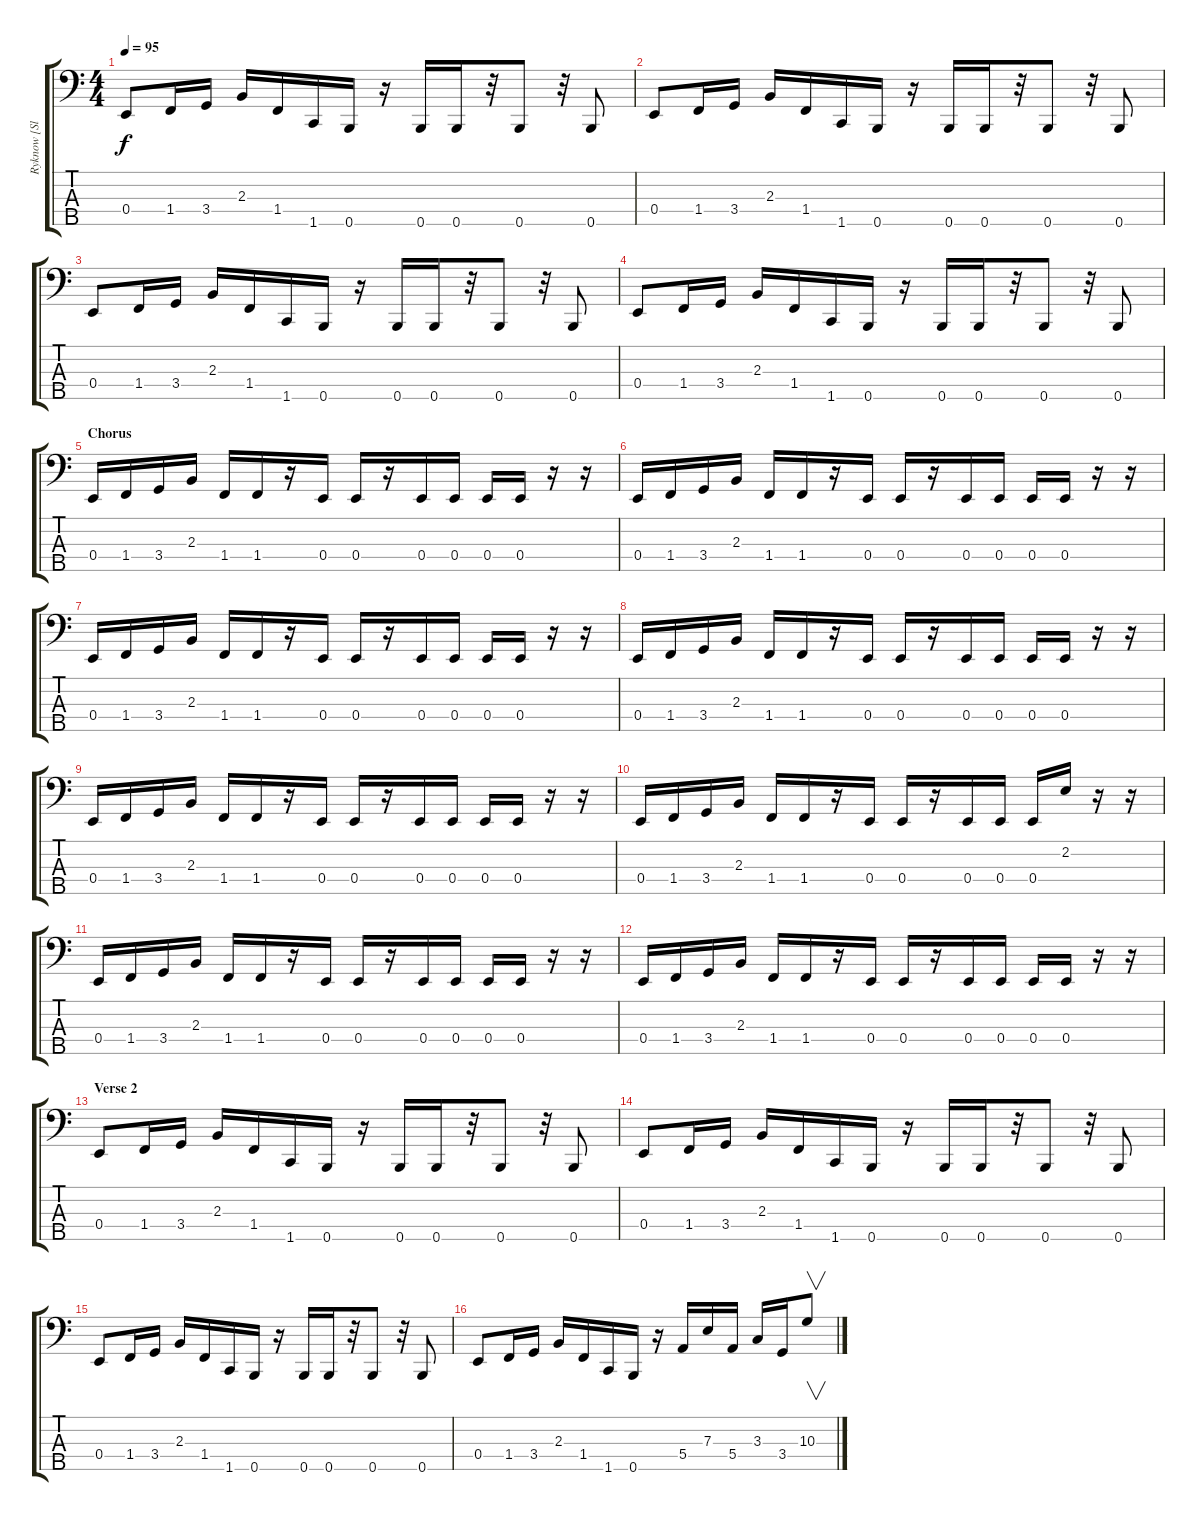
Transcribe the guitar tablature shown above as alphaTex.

\track ("Ryknow [Slap/Finger]" "Ryknow [Sl") {instrument slapbass1}
\staff {score tabs}
\tuning (G2 D2 A1 E1 B0) {hide}
\ts (4 4)
\tempo 95
\clef f4
\ks c
0.4.8{dy f volume 16 instrument fretlessbass} 1.4.16 3.4.16 2.3.16 1.4.16 1.5.16 0.5.16 r.16 0.5.16 0.5.16 r.32 0.5.8 r.32 0.5.8 |
0.4.8{volume 16 instrument fretlessbass} 1.4.16 3.4.16 2.3.16 1.4.16 1.5.16 0.5.16 r.16 0.5.16 0.5.16 r.32 0.5.8 r.32 0.5.8 |
0.4.8{volume 16 instrument fretlessbass} 1.4.16 3.4.16 2.3.16 1.4.16 1.5.16 0.5.16 r.16 0.5.16 0.5.16 r.32 0.5.8 r.32 0.5.8 |
0.4.8{volume 16 instrument fretlessbass} 1.4.16 3.4.16 2.3.16 1.4.16 1.5.16 0.5.16 r.16 0.5.16 0.5.16 r.32 0.5.8 r.32 0.5.8 |
\section ("" "Chorus")
0.4.16{volume 9 instrument slapbass1} 1.4.16 3.4.16 2.3.16 1.4.16 1.4.16 r.16 0.4.16 0.4.16 r.16 0.4.16 0.4.16 0.4.16 0.4.16 r.16 r.16 |
0.4.16{volume 9 instrument slapbass1} 1.4.16 3.4.16 2.3.16 1.4.16 1.4.16 r.16 0.4.16 0.4.16 r.16 0.4.16 0.4.16 0.4.16 0.4.16 r.16 r.16 |
0.4.16{volume 9 instrument slapbass1} 1.4.16 3.4.16 2.3.16 1.4.16 1.4.16 r.16 0.4.16 0.4.16 r.16 0.4.16 0.4.16 0.4.16 0.4.16 r.16 r.16 |
0.4.16{volume 9 instrument slapbass1} 1.4.16 3.4.16 2.3.16 1.4.16 1.4.16 r.16 0.4.16 0.4.16 r.16 0.4.16 0.4.16 0.4.16 0.4.16 r.16 r.16 |
0.4.16{volume 9 instrument slapbass1} 1.4.16 3.4.16 2.3.16 1.4.16 1.4.16 r.16 0.4.16 0.4.16 r.16 0.4.16 0.4.16 0.4.16 0.4.16 r.16 r.16 |
0.4.16{volume 9 instrument slapbass1} 1.4.16 3.4.16 2.3.16 1.4.16 1.4.16 r.16 0.4.16 0.4.16 r.16 0.4.16 0.4.16 0.4.16 2.2.16 r.16 r.16 |
0.4.16{volume 9 instrument slapbass1} 1.4.16 3.4.16 2.3.16 1.4.16 1.4.16 r.16 0.4.16 0.4.16 r.16 0.4.16 0.4.16 0.4.16 0.4.16 r.16 r.16 |
0.4.16{volume 9 instrument slapbass1} 1.4.16 3.4.16 2.3.16 1.4.16 1.4.16 r.16 0.4.16 0.4.16 r.16 0.4.16 0.4.16 0.4.16 0.4.16 r.16 r.16 |
\section ("" "Verse 2")
0.4.8{volume 16 instrument fretlessbass} 1.4.16 3.4.16 2.3.16 1.4.16 1.5.16 0.5.16 r.16 0.5.16 0.5.16 r.32 0.5.8 r.32 0.5.8 |
0.4.8{volume 16 instrument fretlessbass} 1.4.16 3.4.16 2.3.16 1.4.16 1.5.16 0.5.16 r.16 0.5.16 0.5.16 r.32 0.5.8 r.32 0.5.8 |
0.4.8{volume 16 instrument fretlessbass} 1.4.16 3.4.16 2.3.16 1.4.16 1.5.16 0.5.16 r.16 0.5.16 0.5.16 r.32 0.5.8 r.32 0.5.8 |
0.4.8 1.4.16 3.4.16 2.3.16 1.4.16 1.5.16 0.5.16 r.16 5.4.16 7.3.16 5.4.16 3.3.16 3.4.16 10.3.8{v}
